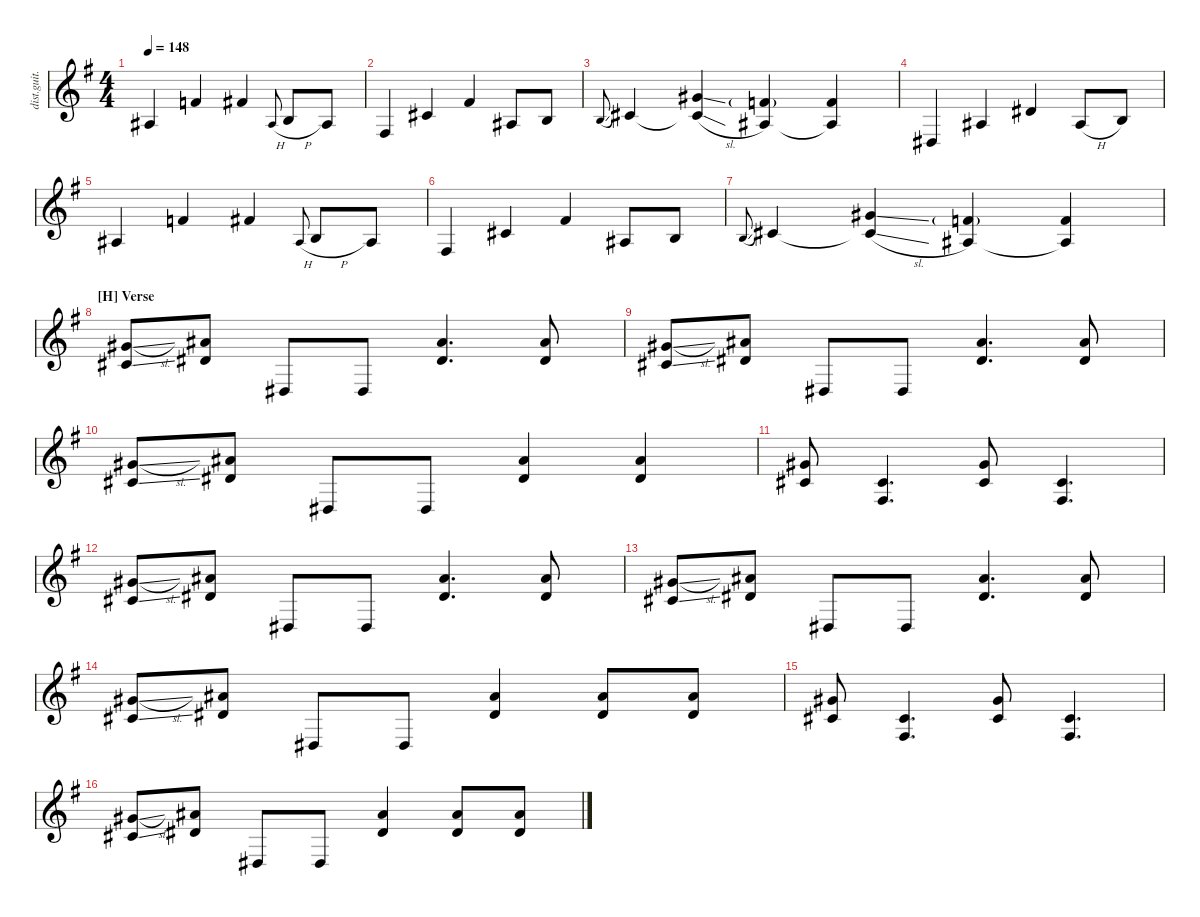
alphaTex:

\defaultSystemsLayout 4
\hideDynamics
\bracketExtendMode nobrackets
\otherSystemsTrackNameOrientation horizontal
\track ("Rhythm Guitar 1 (James)" "dist.guit.") {multiBarRest instrument distortionguitar}
\staff {score}
\tuning (Eb4 Bb3 Gb3 Db3 Ab2 Eb2)
\ts (4 4)
\tempo 148
\clef g2
\ks eminor
2.5{acc #}.4{dy mf} 4.4{pm acc forcenatural}.4 5.4{acc #}.4 2.5{h acc #}.8{gr onbeat} 3.5{h acc forcenatural}.8 2.5{acc #}.8 |
3.6{acc #}.4 5.5{pm acc #}.4 5.4{acc #}.4 2.5{acc #}.8 3.5{acc forcenatural}.8 |
3.5{sl acc forcenatural}.8{gr onbeat} 5.5{acc #}.4 (7.4{sl acc #} 5.5{sl t acc #}).4 (2.5{acc #} 4.4{g acc forcenatural}).4 (4.4{acc forcenatural} 2.5{t acc #}).4 |
0.6{acc #}.4 2.5{pm acc #}.4 2.4{acc #}.4 2.5{h acc #}.8 3.5{acc forcenatural}.8 |
2.5{acc #}.4 4.4{pm acc forcenatural}.4 5.4{acc #}.4 2.5{h acc #}.8{gr onbeat} 3.5{h acc forcenatural}.8 2.5{acc #}.8 |
3.6{acc #}.4 5.5{pm acc #}.4 5.4{acc #}.4 2.5{acc #}.8 3.5{acc forcenatural}.8 |
3.5{sl acc forcenatural}.8{gr onbeat} 5.5{acc #}.4 (7.4{sl acc #} 5.5{sl t acc #}).4 (2.5{acc #} 4.4{g acc forcenatural}).4 (4.4{acc forcenatural} 2.5{t acc #}).4 |
\section ("H" "Verse")
(5.5{sl acc #} 7.4{sl acc #}).8 (7.5{acc #} 9.4{acc #}).8 0.6{pm acc #}.8 0.6{pm acc #}.8 (7.5{acc #} 9.4{acc #}).4{d} (9.4{acc #} 7.5{acc #}).8 |
(5.5{sl acc #} 7.4{sl acc #}).8 (7.5{acc #} 9.4{acc #}).8 0.6{pm acc #}.8 0.6{pm acc #}.8 (7.5{acc #} 9.4{acc #}).4{d} (9.4{acc #} 7.5{acc #}).8 |
(5.5{sl acc #} 7.4{sl acc #}).8 (7.5{acc #} 9.4{acc #}).8 0.6{pm acc #}.8 0.6{pm acc #}.8 (7.5{acc #} 9.4{acc #}).4 (9.4{acc #} 7.5{acc #}).4 |
(5.5{acc #} 7.4{acc #}).8 (5.5{acc #} 3.6{acc #}).4{d} (5.5{acc #} 7.4{acc #}).8 (5.5{acc #} 3.6{acc #}).4{d} |
(5.5{sl acc #} 7.4{sl acc #}).8 (7.5{acc #} 9.4{acc #}).8 0.6{pm acc #}.8 0.6{pm acc #}.8 (7.5{acc #} 9.4{acc #}).4{d} (9.4{acc #} 7.5{acc #}).8 |
(5.5{sl acc #} 7.4{sl acc #}).8 (7.5{acc #} 9.4{acc #}).8 0.6{pm acc #}.8 0.6{pm acc #}.8 (7.5{acc #} 9.4{acc #}).4{d} (9.4{acc #} 7.5{acc #}).8 |
(5.5{sl acc #} 7.4{sl acc #}).8 (7.5{acc #} 9.4{acc #}).8 0.6{pm acc #}.8 0.6{pm acc #}.8 (7.5{acc #} 9.4{acc #}).4 (9.4{acc #} 7.5{acc #}).8 (9.4{acc #} 7.5{acc #}).8 |
(5.5{acc #} 7.4{acc #}).8 (5.5{acc #} 3.6{acc #}).4{d} (5.5{acc #} 7.4{acc #}).8 (5.5{acc #} 3.6{acc #}).4{d} |
(5.5{sl acc #} 7.4{sl acc #}).8 (7.5{acc #} 9.4{acc #}).8 0.6{pm acc #}.8 0.6{pm acc #}.8 (7.5{acc #} 9.4{acc #}).4 (9.4{acc #} 7.5{acc #}).8 (9.4{acc #} 7.5{acc #}).8
